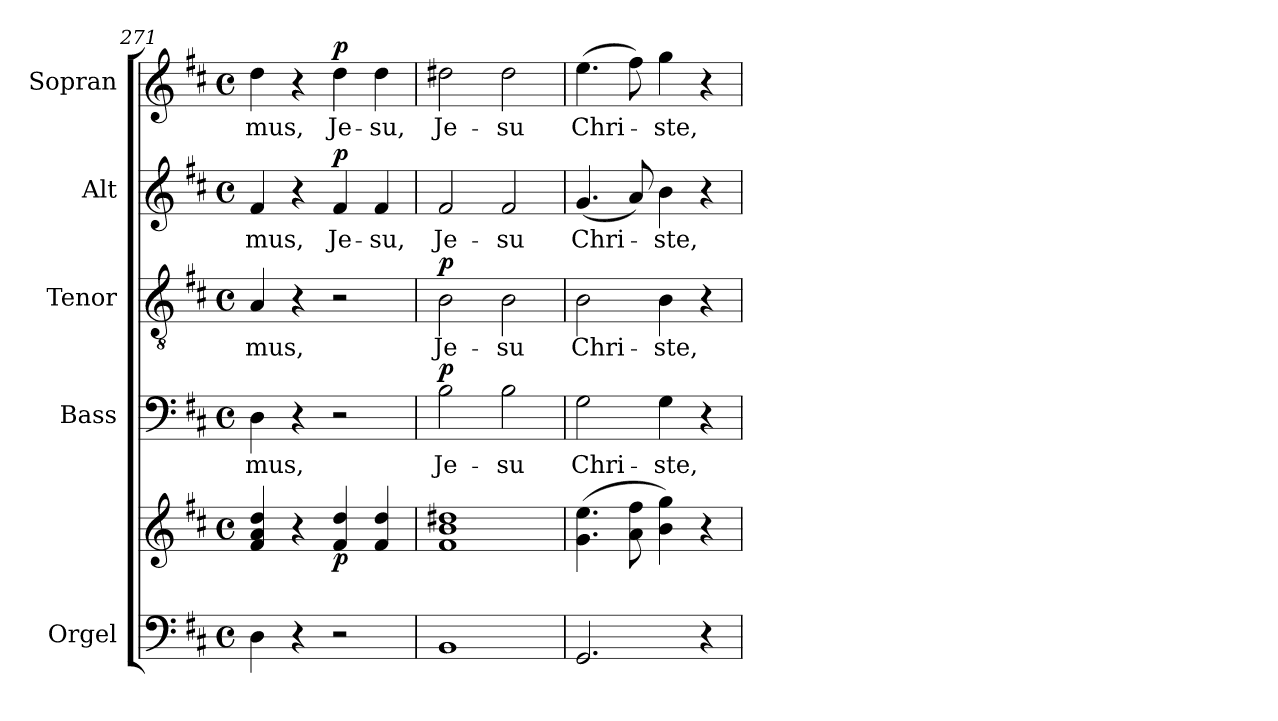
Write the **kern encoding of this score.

**kern	**kern	**dynam	**kern	**text	**dynam	**kern	**text	**dynam	**kern	**text	**dynam	**kern	**text	**dynam
*part5	*part5	*part5	*part4	*part4	*part4	*part3	*part3	*part3	*part2	*part2	*part2	*part1	*part1	*part1
*staff6	*staff5	*staff5/6	*staff4	*staff4	*staff4	*staff3	*staff3	*staff3	*staff2	*staff2	*staff2	*staff1	*staff1	*staff1
*I"Orgel	*	*	*I"Bass	*	*	*I"Tenor	*	*	*I"Alt	*	*	*I"Sopran	*	*
*I'Org.	*	*	*I'B.	*	*	*I'T.	*	*	*I'A.	*	*	*I'S.	*	*
*clefF4	*clefG2	*	*clefF4	*	*	*clefGv2	*	*	*clefG2	*	*	*clefG2	*	*
*k[f#c#]	*k[f#c#]	*	*k[f#c#]	*	*	*k[f#c#]	*	*	*k[f#c#]	*	*	*k[f#c#]	*	*
*D:	*D:	*	*D:	*	*	*D:	*	*	*D:	*	*	*D:	*	*
*M4/4	*M4/4	*	*M4/4	*	*	*M4/4	*	*	*M4/4	*	*	*M4/4	*	*
*met(c)	*met(c)	*	*met(c)	*	*	*met(c)	*	*	*met(c)	*	*	*met(c)	*	*
=271	=271	=271	=271	=271	=271	=271	=271	=271	=271	=271	=271	=271	=271	=271
!	!	!	!	!LO:LY:b	!	!	!LO:LY:b	!	!	!LO:LY:b	!	!	!LO:LY:b	!
4D\	4f#/ 4a/ 4dd/	.	4D\	-mus,	.	4A/	-mus,	.	4f#/	-mus,	.	4dd\	-mus,	.
4r	4r	.	4r	.	.	4r	.	.	4r	.	.	4r	.	.
!	!	!LO:DY:b	!	!	!	!	!	!	!	!LO:LY:b	!LO:DY:a	!	!LO:LY:b	!LO:DY:a
2r	4f#/ 4dd/	p	2r	.	.	2r	.	.	4f#/	Je-	p	4dd\	Je-	p
!	!	!	!	!	!	!	!	!	!	!LO:LY:b	!	!	!LO:LY:b	!
.	4f#/ 4dd/	.	.	.	.	.	.	.	4f#/	-su,	.	4dd\	-su,	.
=272	=272	=272	=272	=272	=272	=272	=272	=272	=272	=272	=272	=272	=272	=272
!	!	!	!	!LO:LY:b	!LO:DY:a	!	!LO:LY:b	!LO:DY:a	!	!LO:LY:b	!	!	!LO:LY:b	!
1BB	1f# 1b 1dd#X	.	2B\	Je-	p	2B\	Je-	p	2f#/	Je-	.	2dd#X\	Je-	.
!	!	!	!	!LO:LY:b	!	!	!LO:LY:b	!	!	!LO:LY:b	!	!	!LO:LY:b	!
.	.	.	2B\	-su	.	2B\	-su	.	2f#/	-su	.	2dd#\	-su	.
=273	=273	=273	=273	=273	=273	=273	=273	=273	=273	=273	=273	=273	=273	=273
!	!	!	!	!LO:LY:b	!	!	!LO:LY:b	!	!	!LO:LY:b	!	!	!LO:LY:b	!
2.GG/	(>4.g\ 4.ee\	.	2G\	Chri-	.	2B\	Chri-	.	(<4.g/	Chri-	.	(>4.ee\	Chri-	.
.	8a\ 8ff#\	.	.	.	.	.	.	.	8a/)	.	.	8ff#\)	.	.
!	!	!	!	!LO:LY:b	!	!	!LO:LY:b	!	!	!LO:LY:b	!	!	!LO:LY:b	!
.	4b\ 4gg\)	.	4G\	-ste,	.	4B\	-ste,	.	4b\	-ste,	.	4gg\	-ste,	.
4r	4r	.	4r	.	.	4r	.	.	4r	.	.	4r	.	.
=	=	=	=	=	=	=	=	=	=	=	=	=	=	=
*-	*-	*-	*-	*-	*-	*-	*-	*-	*-	*-	*-	*-	*-	*-
